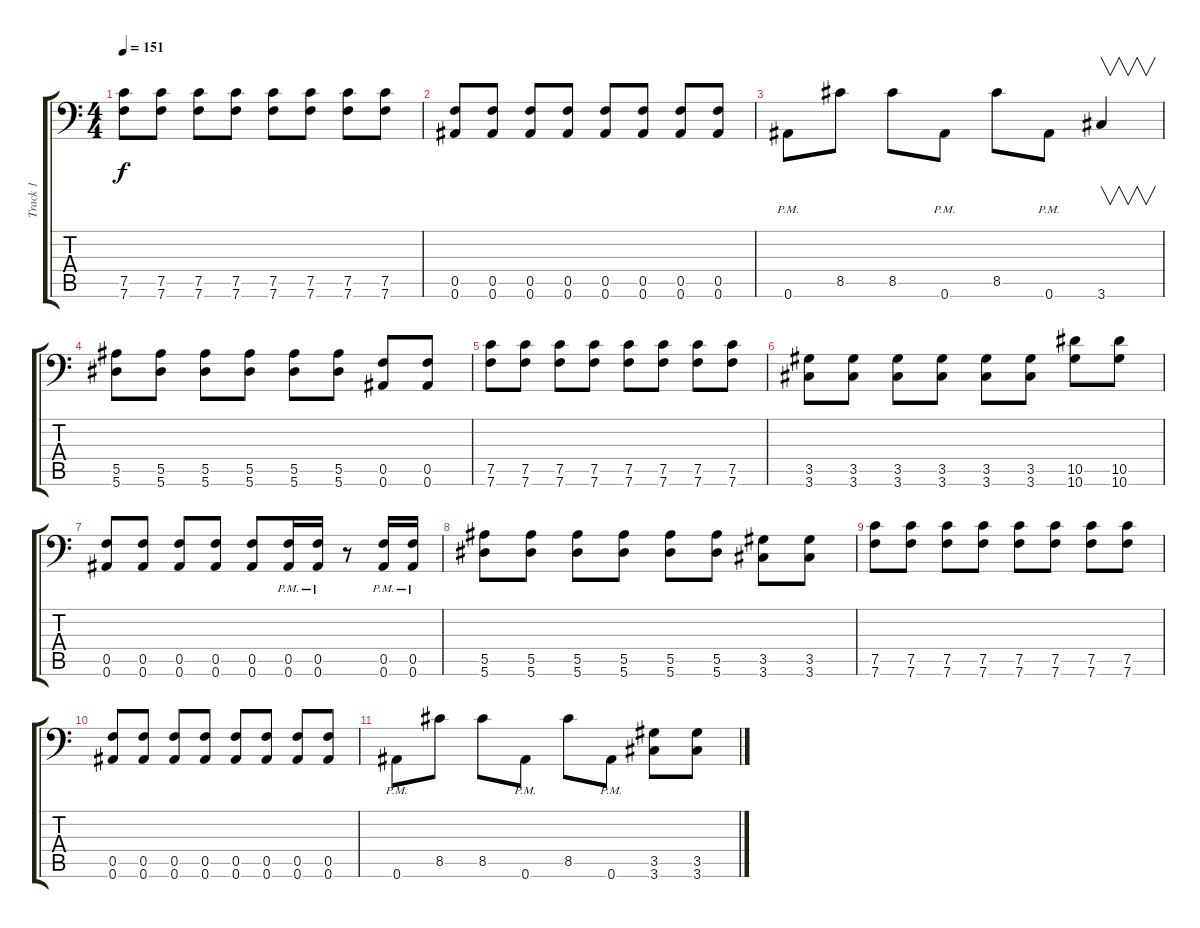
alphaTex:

\track ("Track 1" "Track 1") {instrument distortionguitar}
\staff {score tabs}
\tuning (C4 G3 Eb3 Bb2 F2 Bb1) {hide}
\ts (4 4)
\tempo 151
\clef f4
\ks c
(7.5 7.6).8{dy f} (7.5 7.6).8 (7.5 7.6).8 (7.5 7.6).8 (7.5 7.6).8 (7.5 7.6).8 (7.5 7.6).8 (7.5 7.6).8 |
(0.5 0.6).8 (0.5 0.6).8 (0.5 0.6).8 (0.5 0.6).8 (0.5 0.6).8 (0.5 0.6).8 (0.5 0.6).8 (0.5 0.6).8 |
0.6{pm}.8 8.5.8 8.5.8 0.6{pm}.8 8.5.8 0.6{pm}.8 3.6.4{v} |
(5.5 5.6).8 (5.5 5.6).8 (5.5 5.6).8 (5.5 5.6).8 (5.5 5.6).8 (5.5 5.6).8 (0.5 0.6).8 (0.5 0.6).8 |
(7.5 7.6).8 (7.5 7.6).8 (7.5 7.6).8 (7.5 7.6).8 (7.5 7.6).8 (7.5 7.6).8 (7.5 7.6).8 (7.5 7.6).8 |
(3.5 3.6).8 (3.5 3.6).8 (3.5 3.6).8 (3.5 3.6).8 (3.5 3.6).8 (3.5 3.6).8 (10.5 10.6).8 (10.5 10.6).8 |
(0.5 0.6).8 (0.5 0.6).8 (0.5 0.6).8 (0.5 0.6).8 (0.5 0.6).8 (0.5{pm} 0.6{pm}).16 (0.5{pm} 0.6{pm}).16 r.8 (0.5{pm} 0.6{pm}).16 (0.5{pm} 0.6{pm}).16 |
(5.5 5.6).8 (5.5 5.6).8 (5.5 5.6).8 (5.5 5.6).8 (5.5 5.6).8 (5.5 5.6).8 (3.5 3.6).8 (3.5 3.6).8 |
(7.5 7.6).8 (7.5 7.6).8 (7.5 7.6).8 (7.5 7.6).8 (7.5 7.6).8 (7.5 7.6).8 (7.5 7.6).8 (7.5 7.6).8 |
(0.5 0.6).8 (0.5 0.6).8 (0.5 0.6).8 (0.5 0.6).8 (0.5 0.6).8 (0.5 0.6).8 (0.5 0.6).8 (0.5 0.6).8 |
0.6{pm}.8 8.5.8 8.5.8 0.6{pm}.8 8.5.8 0.6{pm}.8 (3.5 3.6).8 (3.5 3.6).8
